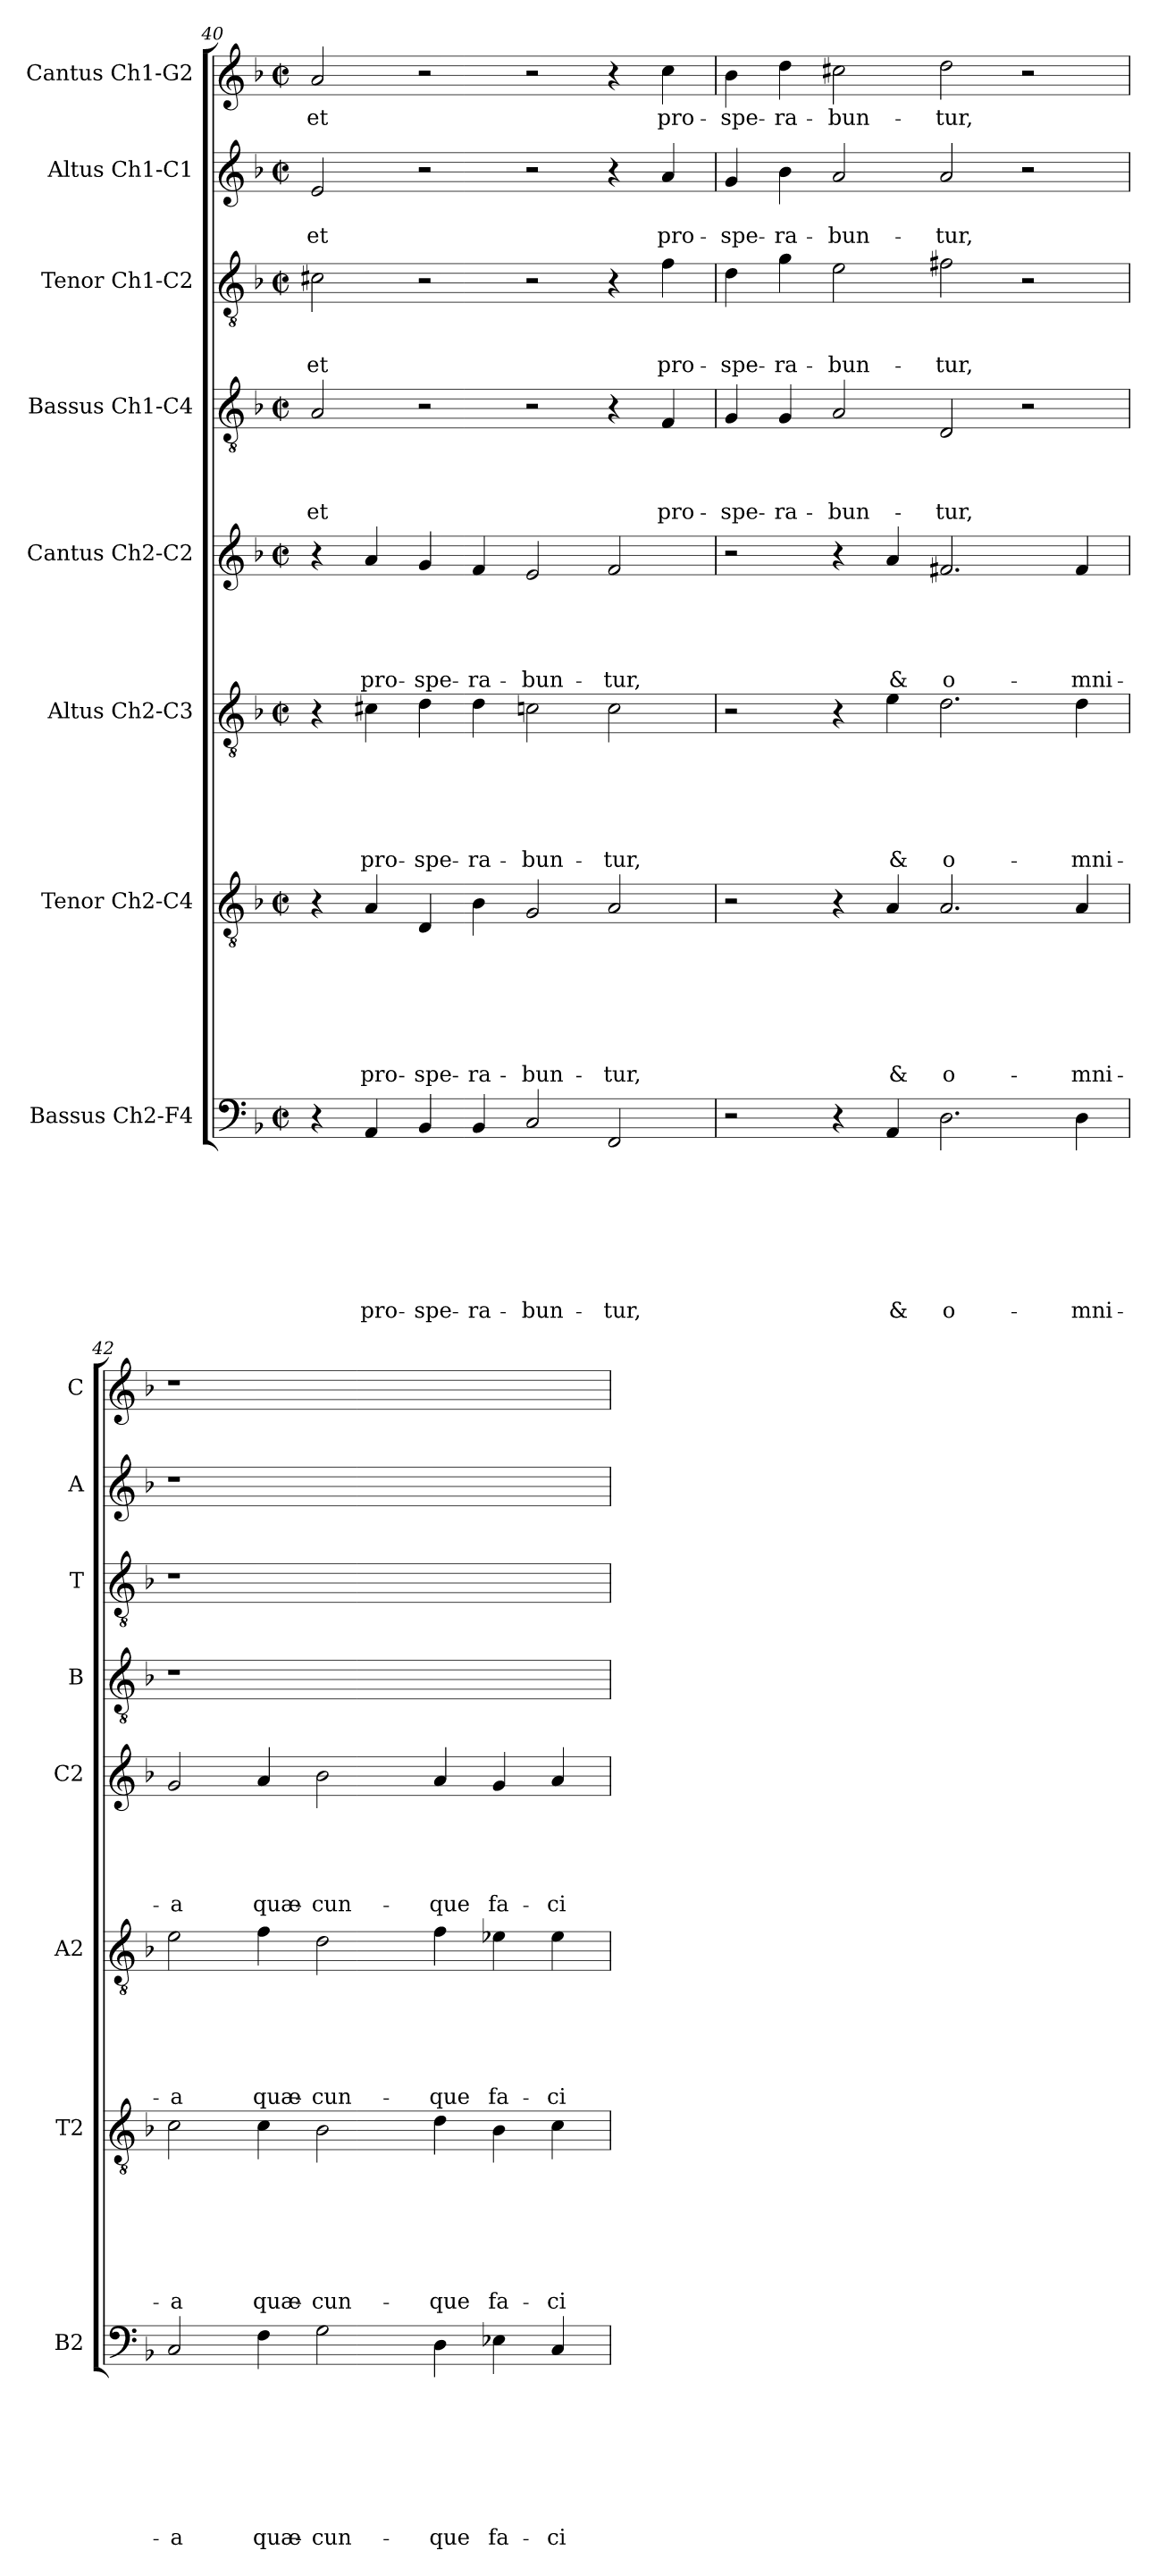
**kern	**text	**text	**text	**text	**text	**text	**text	**text	**kern	**text	**text	**text	**text	**text	**text	**text	**kern	**text	**text	**text	**text	**text	**text	**kern	**text	**text	**text	**text	**text	**kern	**text	**text	**text	**text	**kern	**text	**text	**text	**kern	**text	**text	**kern	**text
*part8	*part8	*part8	*part8	*part8	*part8	*part8	*part8	*part8	*part7	*part7	*part7	*part7	*part7	*part7	*part7	*part7	*part6	*part6	*part6	*part6	*part6	*part6	*part6	*part5	*part5	*part5	*part5	*part5	*part5	*part4	*part4	*part4	*part4	*part4	*part3	*part3	*part3	*part3	*part2	*part2	*part2	*part1	*part1
*staff8	*staff8	*staff8	*staff8	*staff8	*staff8	*staff8	*staff8	*staff8	*staff7	*staff7	*staff7	*staff7	*staff7	*staff7	*staff7	*staff7	*staff6	*staff6	*staff6	*staff6	*staff6	*staff6	*staff6	*staff5	*staff5	*staff5	*staff5	*staff5	*staff5	*staff4	*staff4	*staff4	*staff4	*staff4	*staff3	*staff3	*staff3	*staff3	*staff2	*staff2	*staff2	*staff1	*staff1
*I"Bassus Ch2-F4	*	*	*	*	*	*	*	*	*I"Tenor Ch2-C4	*	*	*	*	*	*	*	*I"Altus Ch2-C3	*	*	*	*	*	*	*I"Cantus Ch2-C2	*	*	*	*	*	*I"Bassus Ch1-C4	*	*	*	*	*I"Tenor Ch1-C2	*	*	*	*I"Altus Ch1-C1	*	*	*I"Cantus Ch1-G2	*
*I'B2	*	*	*	*	*	*	*	*	*I'T2	*	*	*	*	*	*	*	*I'A2	*	*	*	*	*	*	*I'C2	*	*	*	*	*	*I'B	*	*	*	*	*I'T	*	*	*	*I'A	*	*	*I'C	*
*clefF4	*	*	*	*	*	*	*	*	*clefGv2	*	*	*	*	*	*	*	*clefGv2	*	*	*	*	*	*	*clefG2	*	*	*	*	*	*clefGv2	*	*	*	*	*clefGv2	*	*	*	*clefG2	*	*	*clefG2	*
*k[b-]	*	*	*	*	*	*	*	*	*k[b-]	*	*	*	*	*	*	*	*k[b-]	*	*	*	*	*	*	*k[b-]	*	*	*	*	*	*k[b-]	*	*	*	*	*k[b-]	*	*	*	*k[b-]	*	*	*k[b-]	*
*F:	*	*	*	*	*	*	*	*	*F:	*	*	*	*	*	*	*	*F:	*	*	*	*	*	*	*F:	*	*	*	*	*	*F:	*	*	*	*	*F:	*	*	*	*F:	*	*	*F:	*
*M2/2	*	*	*	*	*	*	*	*	*M2/2	*	*	*	*	*	*	*	*M2/2	*	*	*	*	*	*	*M2/2	*	*	*	*	*	*M2/2	*	*	*	*	*M2/2	*	*	*	*M2/2	*	*	*M2/2	*
*met(c|)	*	*	*	*	*	*	*	*	*met(c|)	*	*	*	*	*	*	*	*met(c|)	*	*	*	*	*	*	*met(c|)	*	*	*	*	*	*met(c|)	*	*	*	*	*met(c|)	*	*	*	*met(c|)	*	*	*met(c|)	*
=40	=40	=40	=40	=40	=40	=40	=40	=40	=40	=40	=40	=40	=40	=40	=40	=40	=40	=40	=40	=40	=40	=40	=40	=40	=40	=40	=40	=40	=40	=40	=40	=40	=40	=40	=40	=40	=40	=40	=40	=40	=40	=40	=40
!	!	!	!	!	!	!	!	!	!	!	!	!	!	!	!	!	!	!	!	!	!	!	!	!	!	!	!	!	!	!	!	!	!	!LO:LY:b	!	!	!	!LO:LY:b	!	!	!LO:LY:b	!	!LO:LY:b
4r	.	.	.	.	.	.	.	.	4r	.	.	.	.	.	.	.	4r	.	.	.	.	.	.	4r	.	.	.	.	.	2A/	.	.	.	-et	2c#X\	.	.	-et	2e/	.	-et	2a/	-et
!	!	!	!	!	!	!	!	!LO:LY:b	!	!	!	!	!	!	!	!LO:LY:b	!	!	!	!	!	!	!LO:LY:b	!	!	!	!	!	!LO:LY:b	!	!	!	!	!	!	!	!	!	!	!	!	!	!
4AA/	.	.	.	.	.	.	.	pro-	4A/	.	.	.	.	.	.	pro-	4c#X\	.	.	.	.	.	pro-	4a/	.	.	.	.	pro-	.	.	.	.	.	.	.	.	.	.	.	.	.	.
!	!	!	!	!	!	!	!	!LO:LY:b	!	!	!	!	!	!	!	!LO:LY:b	!	!	!	!	!	!	!LO:LY:b	!	!	!	!	!	!LO:LY:b	!	!	!	!	!	!	!	!	!	!	!	!	!	!
4BB-/	.	.	.	.	.	.	.	-spe-	4D/	.	.	.	.	.	.	-spe-	4d\	.	.	.	.	.	-spe-	4g/	.	.	.	.	-spe-	2r	.	.	.	.	2r	.	.	.	2r	.	.	2r	.
!	!	!	!	!	!	!	!	!LO:LY:b	!	!	!	!	!	!	!	!LO:LY:b	!	!	!	!	!	!	!LO:LY:b	!	!	!	!	!	!LO:LY:b	!	!	!	!	!	!	!	!	!	!	!	!	!	!
4BB-/	.	.	.	.	.	.	.	-ra-	4B-\	.	.	.	.	.	.	-ra-	4d\	.	.	.	.	.	-ra-	4f/	.	.	.	.	-ra-	.	.	.	.	.	.	.	.	.	.	.	.	.	.
!	!	!	!	!	!	!	!	!LO:LY:b	!	!	!	!	!	!	!	!LO:LY:b	!	!	!	!	!	!	!LO:LY:b	!	!	!	!	!	!LO:LY:b	!	!	!	!	!	!	!	!	!	!	!	!	!	!
2C/	.	.	.	.	.	.	.	-bun-	2G/	.	.	.	.	.	.	-bun-	2cn\	.	.	.	.	.	-bun-	2e/	.	.	.	.	-bun-	2r	.	.	.	.	2r	.	.	.	2r	.	.	2r	.
!	!	!	!	!	!	!	!	!LO:LY:b	!	!	!	!	!	!	!	!LO:LY:b	!	!	!	!	!	!	!LO:LY:b	!	!	!	!	!	!LO:LY:b	!	!	!	!	!	!	!	!	!	!	!	!	!	!
2FF/	.	.	.	.	.	.	.	-tur,	2A/	.	.	.	.	.	.	-tur,	2c\	.	.	.	.	.	-tur,	2f/	.	.	.	.	-tur,	4r	.	.	.	.	4r	.	.	.	4r	.	.	4r	.
!	!	!	!	!	!	!	!	!	!	!	!	!	!	!	!	!	!	!	!	!	!	!	!	!	!	!	!	!	!	!	!	!	!	!LO:LY:b	!	!	!	!LO:LY:b	!	!	!LO:LY:b	!	!LO:LY:b
.	.	.	.	.	.	.	.	.	.	.	.	.	.	.	.	.	.	.	.	.	.	.	.	.	.	.	.	.	.	4F/	.	.	.	pro-	4f\	.	.	pro-	4a/	.	pro-	4cc\	pro-
!!LO:PB:g=z
=41	=41	=41	=41	=41	=41	=41	=41	=41	=41	=41	=41	=41	=41	=41	=41	=41	=41	=41	=41	=41	=41	=41	=41	=41	=41	=41	=41	=41	=41	=41	=41	=41	=41	=41	=41	=41	=41	=41	=41	=41	=41	=41	=41
!	!	!	!	!	!	!	!	!	!	!	!	!	!	!	!	!	!	!	!	!	!	!	!	!	!	!	!	!	!	!	!	!	!	!LO:LY:b	!	!	!	!LO:LY:b	!	!	!LO:LY:b	!	!LO:LY:b
2r	.	.	.	.	.	.	.	.	2r	.	.	.	.	.	.	.	2r	.	.	.	.	.	.	2r	.	.	.	.	.	4G/	.	.	.	-spe-	4d\	.	.	-spe-	4g/	.	-spe-	4b-\	-spe-
!	!	!	!	!	!	!	!	!	!	!	!	!	!	!	!	!	!	!	!	!	!	!	!	!	!	!	!	!	!	!	!	!	!	!LO:LY:b	!	!	!	!LO:LY:b	!	!	!LO:LY:b	!	!LO:LY:b
.	.	.	.	.	.	.	.	.	.	.	.	.	.	.	.	.	.	.	.	.	.	.	.	.	.	.	.	.	.	4G/	.	.	.	-ra-	4g\	.	.	-ra-	4b-\	.	-ra-	4dd\	-ra-
!	!	!	!	!	!	!	!	!	!	!	!	!	!	!	!	!	!	!	!	!	!	!	!	!	!	!	!	!	!	!	!	!	!	!LO:LY:b	!	!	!	!LO:LY:b	!	!	!LO:LY:b	!	!LO:LY:b
4r	.	.	.	.	.	.	.	.	4r	.	.	.	.	.	.	.	4r	.	.	.	.	.	.	4r	.	.	.	.	.	2A/	.	.	.	-bun-	2e\	.	.	-bun-	2a/	.	-bun-	2cc#X\	-bun-
!	!	!	!	!	!	!	!	!LO:LY:b	!	!	!	!	!	!	!	!LO:LY:b	!	!	!	!	!	!	!LO:LY:b	!	!	!	!	!	!LO:LY:b	!	!	!	!	!	!	!	!	!	!	!	!	!	!
4AA/	.	.	.	.	.	.	.	&	4A/	.	.	.	.	.	.	&	4e\	.	.	.	.	.	&	4a/	.	.	.	.	&	.	.	.	.	.	.	.	.	.	.	.	.	.	.
!	!	!	!	!	!	!	!	!LO:LY:b	!	!	!	!	!	!	!	!LO:LY:b	!	!	!	!	!	!	!LO:LY:b	!	!	!	!	!	!LO:LY:b	!	!	!	!	!LO:LY:b	!	!	!	!LO:LY:b	!	!	!LO:LY:b	!	!LO:LY:b
2.D\	.	.	.	.	.	.	.	o-	2.A/	.	.	.	.	.	.	o-	2.d\	.	.	.	.	.	o-	2.f#X/	.	.	.	.	o-	2D/	.	.	.	-tur,	2f#X\	.	.	-tur,	2a/	.	-tur,	2dd\	-tur,
.	.	.	.	.	.	.	.	.	.	.	.	.	.	.	.	.	.	.	.	.	.	.	.	.	.	.	.	.	.	2r	.	.	.	.	2r	.	.	.	2r	.	.	2r	.
!	!	!	!	!	!	!	!	!LO:LY:b	!	!	!	!	!	!	!	!LO:LY:b	!	!	!	!	!	!	!LO:LY:b	!	!	!	!	!	!LO:LY:b	!	!	!	!	!	!	!	!	!	!	!	!	!	!
4D\	.	.	.	.	.	.	.	-mni-	4A/	.	.	.	.	.	.	-mni-	4d\	.	.	.	.	.	-mni-	4f#/	.	.	.	.	-mni-	.	.	.	.	.	.	.	.	.	.	.	.	.	.
=42	=42	=42	=42	=42	=42	=42	=42	=42	=42	=42	=42	=42	=42	=42	=42	=42	=42	=42	=42	=42	=42	=42	=42	=42	=42	=42	=42	=42	=42	=42	=42	=42	=42	=42	=42	=42	=42	=42	=42	=42	=42	=42	=42
!	!	!	!	!	!	!	!	!LO:LY:b	!	!	!	!	!	!	!	!LO:LY:b	!	!	!	!	!	!	!LO:LY:b	!	!	!	!	!	!LO:LY:b	!	!	!	!	!	!	!	!	!	!	!	!	!	!
2C/	.	.	.	.	.	.	.	-a	2c\	.	.	.	.	.	.	-a	2e\	.	.	.	.	.	-a	2g/	.	.	.	.	-a	1r	.	.	.	.	1r	.	.	.	1r	.	.	1r	.
!	!	!	!	!	!	!	!	!LO:LY:b	!	!	!	!	!	!	!	!LO:LY:b	!	!	!	!	!	!	!LO:LY:b	!	!	!	!	!	!LO:LY:b	!	!	!	!	!	!	!	!	!	!	!	!	!	!
4F\	.	.	.	.	.	.	.	quæ-	4c\	.	.	.	.	.	.	quæ-	4f\	.	.	.	.	.	quæ-	4a/	.	.	.	.	quæ-	.	.	.	.	.	.	.	.	.	.	.	.	.	.
!	!	!	!	!	!	!	!	!LO:LY:b	!	!	!	!	!	!	!	!LO:LY:b	!	!	!	!	!	!	!LO:LY:b	!	!	!	!	!	!LO:LY:b	!	!	!	!	!	!	!	!	!	!	!	!	!	!
2G\	.	.	.	.	.	.	.	-cun-	2B-\	.	.	.	.	.	.	-cun-	2d\	.	.	.	.	.	-cun-	2b-\	.	.	.	.	-cun-	.	.	.	.	.	.	.	.	.	.	.	.	.	.
.	.	.	.	.	.	.	.	.	.	.	.	.	.	.	.	.	.	.	.	.	.	.	.	.	.	.	.	.	.	1ryy	.	.	.	.	1ryy	.	.	.	1ryy	.	.	1ryy	.
!	!	!	!	!	!	!	!	!LO:LY:b	!	!	!	!	!	!	!	!LO:LY:b	!	!	!	!	!	!	!LO:LY:b	!	!	!	!	!	!LO:LY:b	!	!	!	!	!	!	!	!	!	!	!	!	!	!
4D\	.	.	.	.	.	.	.	-que	4d\	.	.	.	.	.	.	-que	4f\	.	.	.	.	.	-que	4a/	.	.	.	.	-que	.	.	.	.	.	.	.	.	.	.	.	.	.	.
!	!	!	!	!	!	!	!	!LO:LY:b	!	!	!	!	!	!	!	!LO:LY:b	!	!	!	!	!	!	!LO:LY:b	!	!	!	!	!	!LO:LY:b	!	!	!	!	!	!	!	!	!	!	!	!	!	!
4E-X\	.	.	.	.	.	.	.	fa-	4B-\	.	.	.	.	.	.	fa-	4e-X\	.	.	.	.	.	fa-	4g/	.	.	.	.	fa-	.	.	.	.	.	.	.	.	.	.	.	.	.	.
!	!	!	!	!	!	!	!	!LO:LY:b	!	!	!	!	!	!	!	!LO:LY:b	!	!	!	!	!	!	!LO:LY:b	!	!	!	!	!	!LO:LY:b	!	!	!	!	!	!	!	!	!	!	!	!	!	!
4C/	.	.	.	.	.	.	.	-ci-	4c\	.	.	.	.	.	.	-ci-	4e-\	.	.	.	.	.	-ci-	4a/	.	.	.	.	-ci-	.	.	.	.	.	.	.	.	.	.	.	.	.	.
=	=	=	=	=	=	=	=	=	=	=	=	=	=	=	=	=	=	=	=	=	=	=	=	=	=	=	=	=	=	=	=	=	=	=	=	=	=	=	=	=	=	=	=
*-	*-	*-	*-	*-	*-	*-	*-	*-	*-	*-	*-	*-	*-	*-	*-	*-	*-	*-	*-	*-	*-	*-	*-	*-	*-	*-	*-	*-	*-	*-	*-	*-	*-	*-	*-	*-	*-	*-	*-	*-	*-	*-	*-
